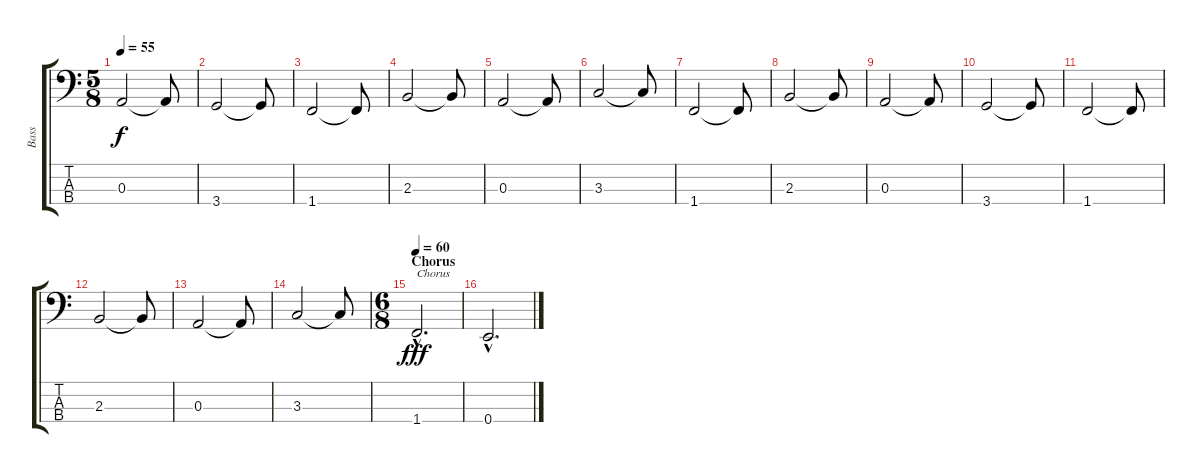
\track ("Bass" "Bass") {instrument acousticbass}
\staff {score tabs}
\tuning (G2 D2 A1 E1) {hide}
\ts (5 8)
\tempo 55
\clef f4
\ks c
0.3.2{dy f} 0.3{t}.8 |
3.4.2 3.4{t}.8 |
1.4.2 1.4{t}.8 |
2.3.2 2.3{t}.8 |
0.3.2 0.3{t}.8 |
3.3.2 3.3{t}.8 |
1.4.2 1.4{t}.8 |
2.3.2 2.3{t}.8 |
0.3.2 0.3{t}.8 |
3.4.2 3.4{t}.8 |
1.4.2 1.4{t}.8 |
2.3.2 2.3{t}.8 |
0.3.2 0.3{t}.8 |
3.3.2 3.3{t}.8 |
\ts (6 8)
\section ("" "Chorus")
\tempo 60
1.4{hac}.2{d txt "Chorus" dy fff} |
0.4{hac}.2{d}
